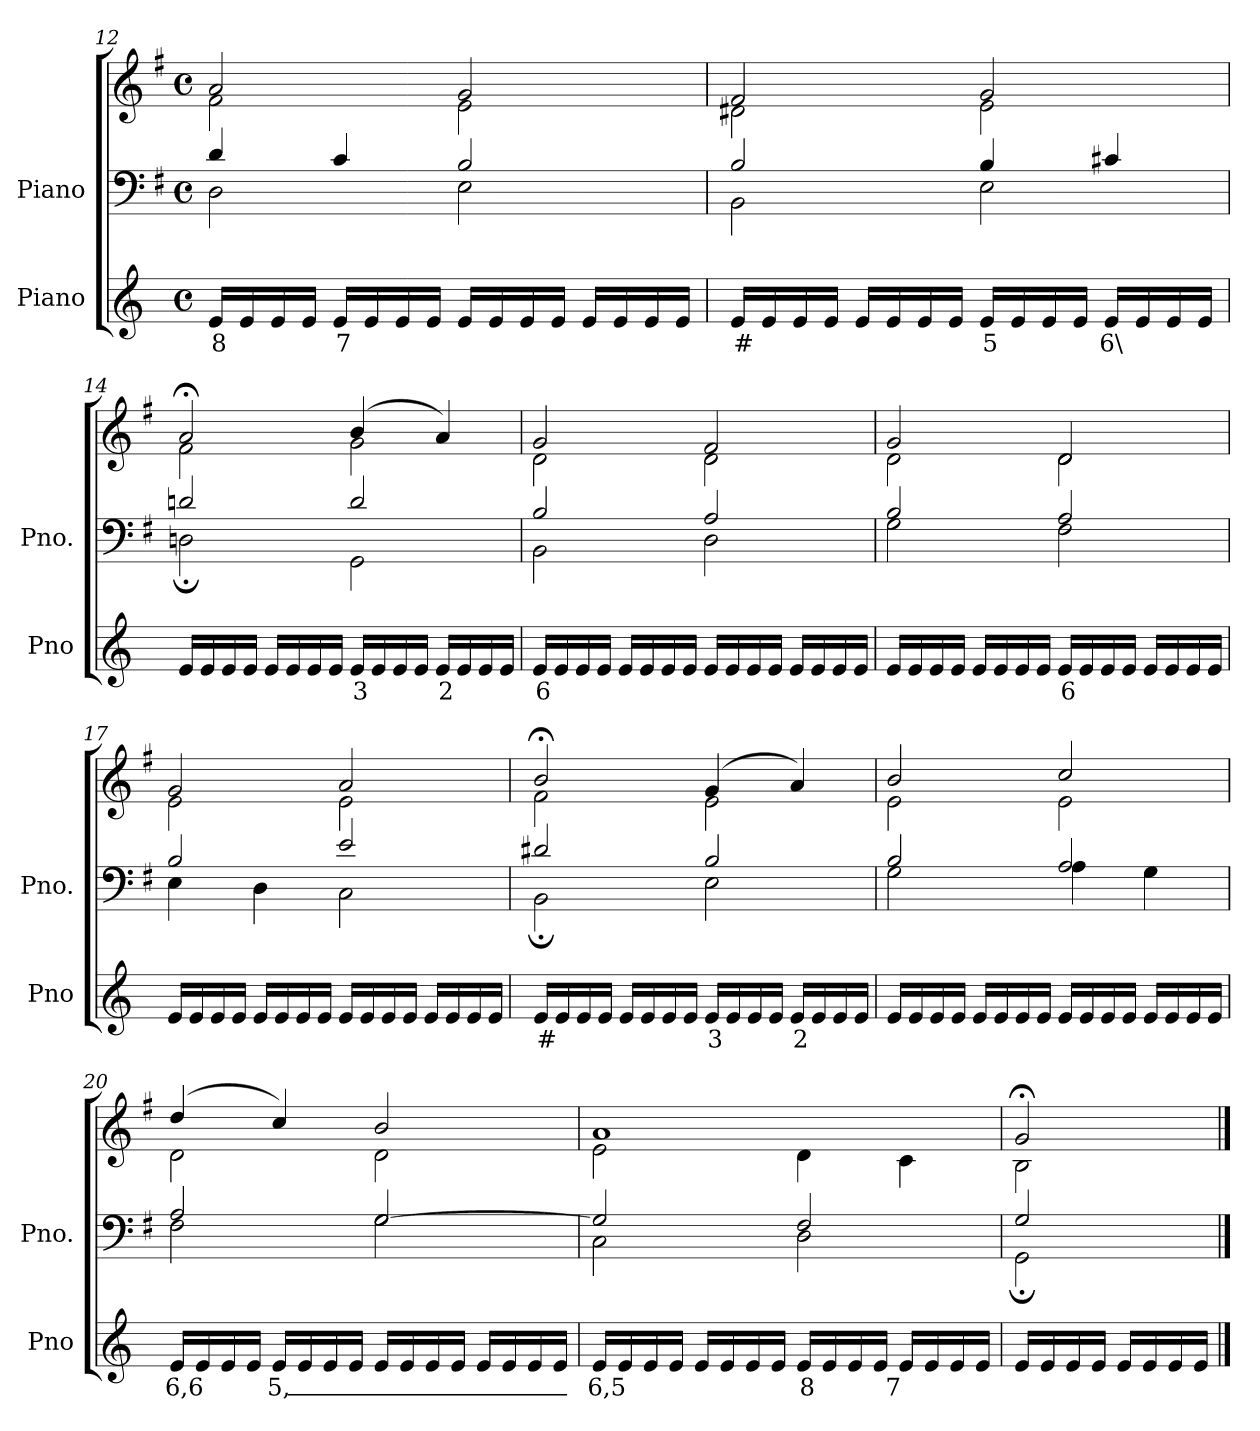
**kern	**text	**kern	**kern
*part2	*part2	*part1	*part1
*staff3	*staff3	*staff2	*staff1
*I"Piano	*	*I"Piano	*
*I'Pno	*	*I'Pno.	*
*clefG2	*	*clefF4	*clefG2
*k[]	*	*k[f#]	*k[f#]
*M4/4	*	*M4/4	*M4/4
*met(c)	*	*met(c)	*met(c)
=12	=12	=12	=12
!	!LO:LY:b	!	!
*	*	*^	*^
16e/LL	8	4d/	2D\	2a/	2f#\
16e/	.	.	.	.	.
16e/	.	.	.	.	.
16e/JJ	.	.	.	.	.
!	!LO:LY:b	!	!	!	!
16e/LL	7	4c/	.	.	.
16e/	.	.	.	.	.
16e/	.	.	.	.	.
16e/JJ	.	.	.	.	.
16e/LL	.	2B/	2E\	2g/	2e\
16e/	.	.	.	.	.
16e/	.	.	.	.	.
16e/JJ	.	.	.	.	.
16e/LL	.	.	.	.	.
16e/	.	.	.	.	.
16e/	.	.	.	.	.
16e/JJ	.	.	.	.	.
=13	=13	=13	=13	=13	=13
!	!LO:LY:b	!	!	!	!
16e/LL	#	2B/	2BB\	2f#/	2d#X\
16e/	.	.	.	.	.
16e/	.	.	.	.	.
16e/JJ	.	.	.	.	.
16e/LL	.	.	.	.	.
16e/	.	.	.	.	.
16e/	.	.	.	.	.
16e/JJ	.	.	.	.	.
!	!LO:LY:b	!	!	!	!
16e/LL	5	4B/	2E\	2g/	2e\
16e/	.	.	.	.	.
16e/	.	.	.	.	.
16e/JJ	.	.	.	.	.
!	!LO:LY:b	!	!	!	!
16e/LL	6\	4c#X/	.	.	.
16e/	.	.	.	.	.
16e/	.	.	.	.	.
16e/JJ	.	.	.	.	.
=14	=14	=14	=14	=14	=14
16e/LL	.	2dn/	2Dn;\	2a;</	2f#\
16e/	.	.	.	.	.
16e/	.	.	.	.	.
16e/JJ	.	.	.	.	.
16e/LL	.	.	.	.	.
16e/	.	.	.	.	.
16e/	.	.	.	.	.
16e/JJ	.	.	.	.	.
!	!LO:LY:b	!	!	!	!
16e/LL	3	2d/	2GG\	(>4b/	2g\
16e/	.	.	.	.	.
16e/	.	.	.	.	.
16e/JJ	.	.	.	.	.
!	!LO:LY:b	!	!	!	!
16e/LL	2	.	.	4a/)	.
16e/	.	.	.	.	.
16e/	.	.	.	.	.
16e/JJ	.	.	.	.	.
=15	=15	=15	=15	=15	=15
!	!LO:LY:b	!	!	!	!
16e/LL	6	2B/	2BB\	2g/	2d\
16e/	.	.	.	.	.
16e/	.	.	.	.	.
16e/JJ	.	.	.	.	.
16e/LL	.	.	.	.	.
16e/	.	.	.	.	.
16e/	.	.	.	.	.
16e/JJ	.	.	.	.	.
16e/LL	.	2A/	2D\	2f#/	2d\
16e/	.	.	.	.	.
16e/	.	.	.	.	.
16e/JJ	.	.	.	.	.
16e/LL	.	.	.	.	.
16e/	.	.	.	.	.
16e/	.	.	.	.	.
16e/JJ	.	.	.	.	.
=16	=16	=16	=16	=16	=16
16e/LL	.	2B/	2G\	2g/	2d\
16e/	.	.	.	.	.
16e/	.	.	.	.	.
16e/JJ	.	.	.	.	.
16e/LL	.	.	.	.	.
16e/	.	.	.	.	.
16e/	.	.	.	.	.
16e/JJ	.	.	.	.	.
!	!LO:LY:b	!	!	!	!
16e/LL	6	2A/	2F#\	2d/	2d\
16e/	.	.	.	.	.
16e/	.	.	.	.	.
16e/JJ	.	.	.	.	.
16e/LL	.	.	.	.	.
16e/	.	.	.	.	.
16e/	.	.	.	.	.
16e/JJ	.	.	.	.	.
=17	=17	=17	=17	=17	=17
16e/LL	.	2B/	4E\	2g/	2e\
16e/	.	.	.	.	.
16e/	.	.	.	.	.
16e/JJ	.	.	.	.	.
!	!LO:LY:b	!	!	!	!
16e/LL	_	.	4D\	.	.
16e/	.	.	.	.	.
16e/	.	.	.	.	.
16e/JJ	.	.	.	.	.
16e/LL	.	2e/	2C\	2a/	2e\
16e/	.	.	.	.	.
16e/	.	.	.	.	.
16e/JJ	.	.	.	.	.
16e/LL	.	.	.	.	.
16e/	.	.	.	.	.
16e/	.	.	.	.	.
16e/JJ	.	.	.	.	.
=18	=18	=18	=18	=18	=18
!	!LO:LY:b	!	!	!	!
16e/LL	#	2d#X/	2BB;\	2b;</	2f#\
16e/	.	.	.	.	.
16e/	.	.	.	.	.
16e/JJ	.	.	.	.	.
16e/LL	.	.	.	.	.
16e/	.	.	.	.	.
16e/	.	.	.	.	.
16e/JJ	.	.	.	.	.
!	!LO:LY:b	!	!	!	!
16e/LL	3	2B/	2E\	(>4g/	2e\
16e/	.	.	.	.	.
16e/	.	.	.	.	.
16e/JJ	.	.	.	.	.
!	!LO:LY:b	!	!	!	!
16e/LL	2	.	.	4a/)	.
16e/	.	.	.	.	.
16e/	.	.	.	.	.
16e/JJ	.	.	.	.	.
=19	=19	=19	=19	=19	=19
16e/LL	.	2B/	2G\	2b/	2e\
16e/	.	.	.	.	.
16e/	.	.	.	.	.
16e/JJ	.	.	.	.	.
16e/LL	.	.	.	.	.
16e/	.	.	.	.	.
16e/	.	.	.	.	.
16e/JJ	.	.	.	.	.
16e/LL	.	2A/	4A\	2cc/	2e\
16e/	.	.	.	.	.
16e/	.	.	.	.	.
16e/JJ	.	.	.	.	.
!	!LO:LY:b	!	!	!	!
16e/LL	_	.	4G\	.	.
16e/	.	.	.	.	.
16e/	.	.	.	.	.
16e/JJ	.	.	.	.	.
=20	=20	=20	=20	=20	=20
!	!LO:LY:b	!	!	!	!
16e/LL	6,6	2A/	2F#\	(>4dd/	2d\
16e/	.	.	.	.	.
16e/	.	.	.	.	.
16e/JJ	.	.	.	.	.
!	!LO:LY:b	!	!	!	!
16e/LL	5,_	.	.	4cc/)	.
16e/	.	.	.	.	.
16e/	.	.	.	.	.
16e/JJ	.	.	.	.	.
16e/LL	.	[2G/	2G\	2b/	2d\
16e/	.	.	.	.	.
16e/	.	.	.	.	.
16e/JJ	.	.	.	.	.
16e/LL	.	.	.	.	.
16e/	.	.	.	.	.
16e/	.	.	.	.	.
16e/JJ	.	.	.	.	.
=21	=21	=21	=21	=21	=21
!	!LO:LY:b	!	!	!	!
16e/LL	6,5	2G/]	2C\	1a	2e\
16e/	.	.	.	.	.
16e/	.	.	.	.	.
16e/JJ	.	.	.	.	.
16e/LL	.	.	.	.	.
16e/	.	.	.	.	.
16e/	.	.	.	.	.
16e/JJ	.	.	.	.	.
!	!LO:LY:b	!	!	!	!
16e/LL	8	2F#/	2D\	.	4d\
16e/	.	.	.	.	.
16e/	.	.	.	.	.
16e/JJ	.	.	.	.	.
!	!LO:LY:b	!	!	!	!
16e/LL	7	.	.	.	4c\
16e/	.	.	.	.	.
16e/	.	.	.	.	.
16e/JJ	.	.	.	.	.
=22	=22	=22	=22	=22	=22
16e/LL	.	2G/	2GG;\	2g;</	2B\
16e/	.	.	.	.	.
16e/	.	.	.	.	.
16e/JJ	.	.	.	.	.
16e/LL	.	.	.	.	.
16e/	.	.	.	.	.
16e/	.	.	.	.	.
16e/JJ	.	.	.	.	.
*	*	*v	*v	*	*
*	*	*	*v	*v
==	==	==	==
*-	*-	*-	*-
